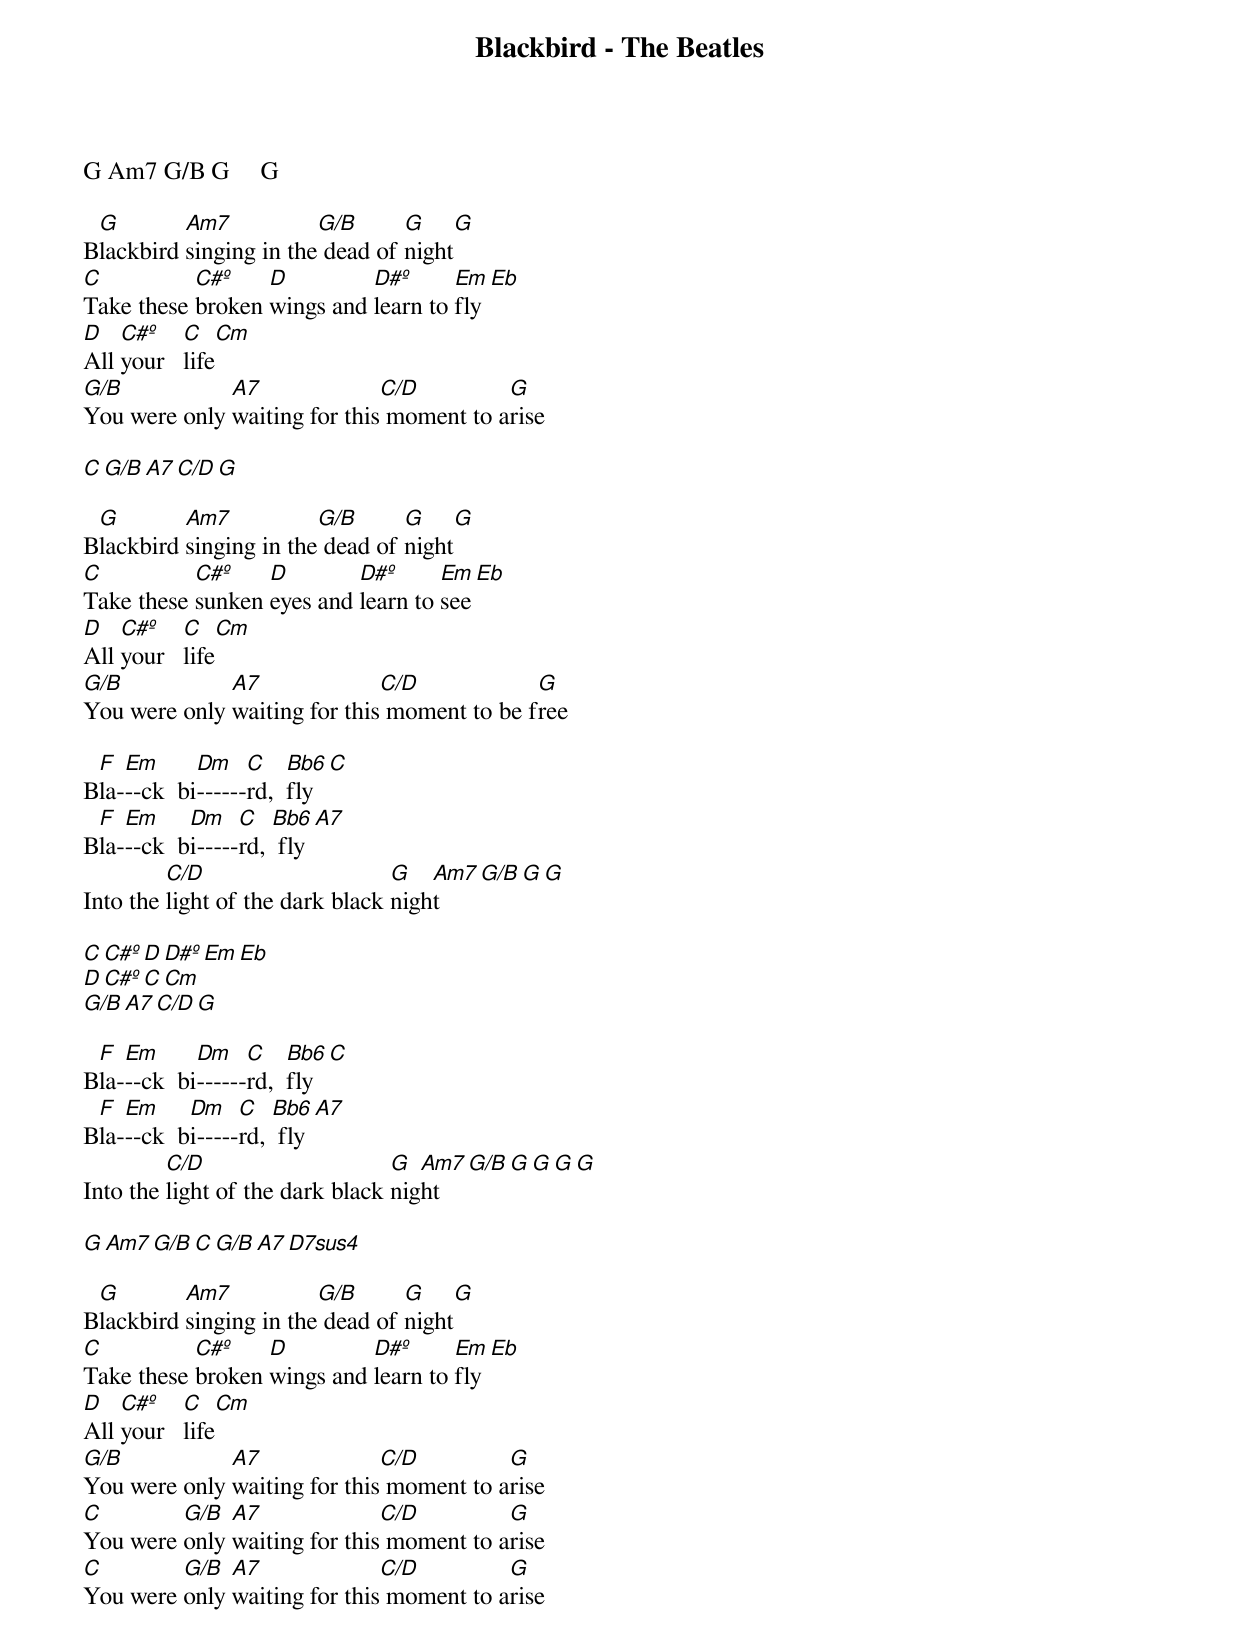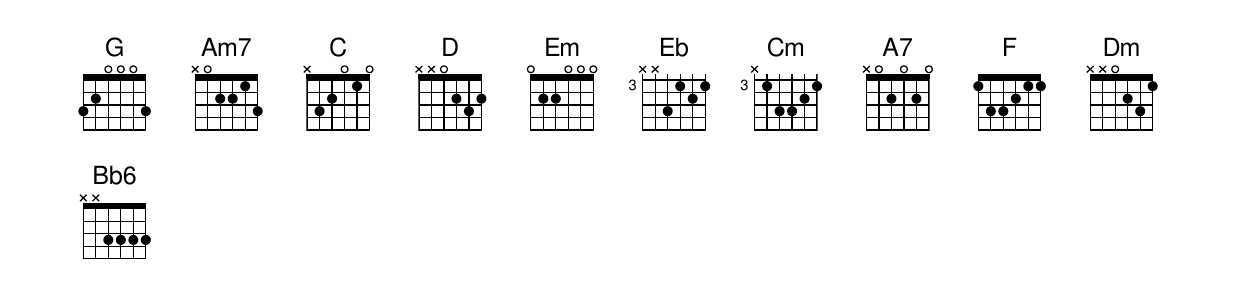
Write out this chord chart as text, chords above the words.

Blackbird - The Beatles

G Am7 G/B G     G

 G        Am7           G/B      G       G
Blackbird singing in the dead of night
C          C#º    D         D#º      Em   Eb
Take these broken wings and learn to fly
D   C#º    C      Cm
All your   life
G/B           A7              C/D         G
You were only waiting for this moment to arise

C G/B     A7     C/D      G

 G        Am7           G/B      G       G
Blackbird singing in the dead of night
C          C#º    D        D#º      Em   Eb
Take these sunken eyes and learn to see
D   C#º    C      Cm
All your   life
G/B           A7              C/D            G
You were only waiting for this moment to be free

 F  Em      Dm    C    Bb6     C
Bla---ck  bi------rd,  fly
 F  Em     Dm    C   Bb6     A7
Bla---ck  bi-----rd,  fly
         C/D                     G   Am7   G/B   G    G
Into the light of the dark black night

C          C#º    D        D#º      Em   Eb
D  C#º    C      Cm
G/B           A7              C/D         G

 F  Em      Dm    C    Bb6     C
Bla---ck  bi------rd,  fly
 F  Em     Dm    C   Bb6     A7
Bla---ck  bi-----rd,  fly
         C/D                     G  Am7  G/B  G  G  G  G
Into the light of the dark black night

G Am7 G/B C G/B A7 D7sus4

 G        Am7           G/B      G       G
Blackbird singing in the dead of night
C          C#º    D         D#º      Em   Eb
Take these broken wings and learn to fly
D   C#º    C      Cm
All your   life
G/B           A7              C/D         G
You were only waiting for this moment to arise
C        G/B  A7              C/D         G
You were only waiting for this moment to arise
C        G/B  A7              C/D         G
You were only waiting for this moment to arise
